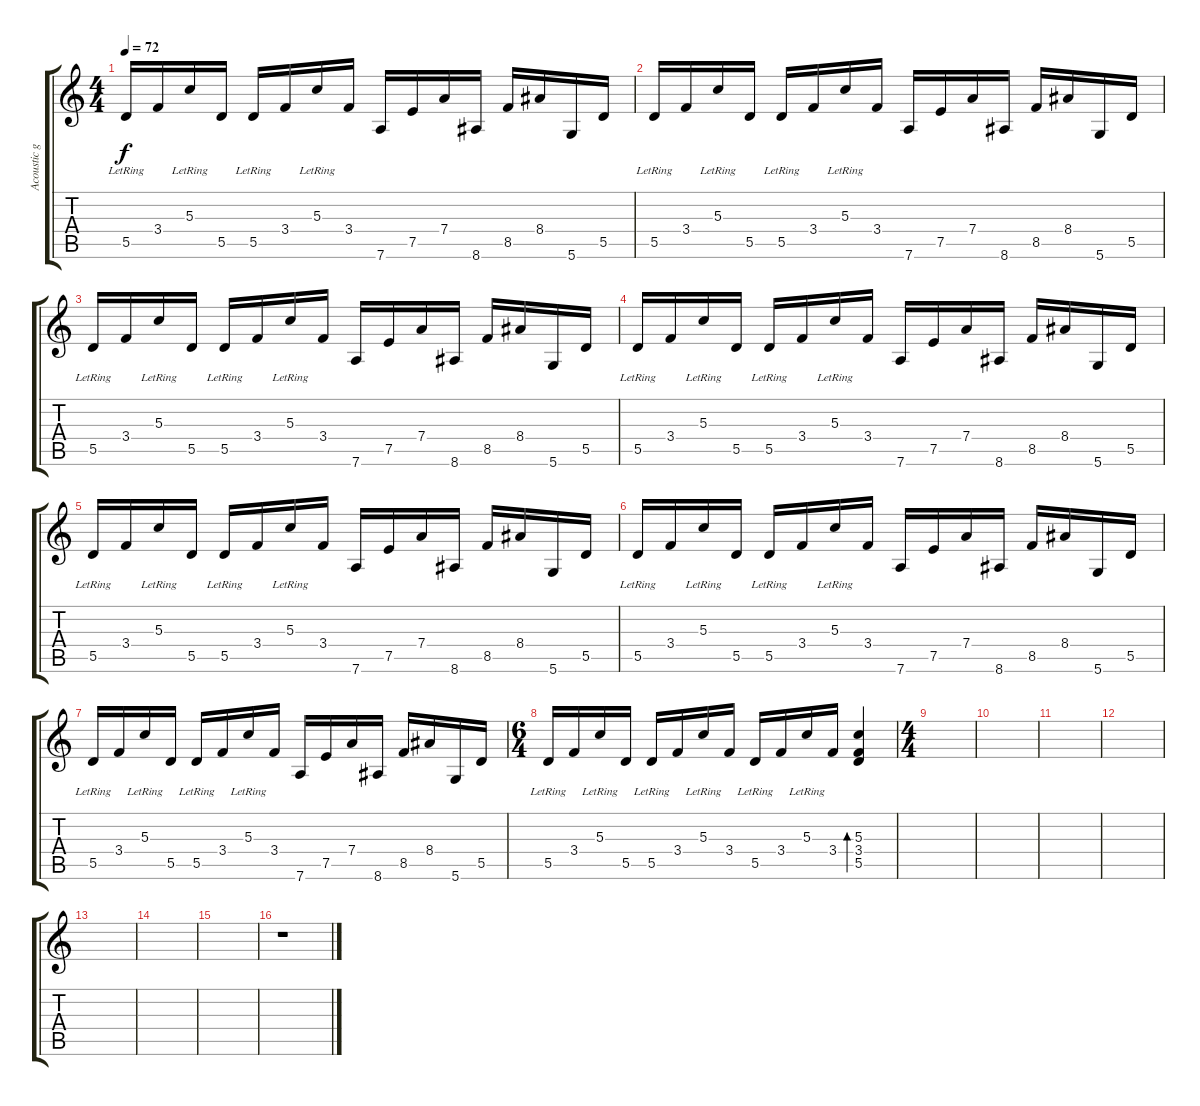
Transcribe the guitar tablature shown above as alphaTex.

\track ("Acoustic guitar" "Acoustic g") {instrument acousticguitarsteel}
\staff {score tabs}
\tuning (E4 B3 G3 D3 A2 D2) {hide}
\ts (4 4)
\tempo 72
\clef g2
\ks c
5.5{lr}.16{dy f} 3.4.16 5.3{lr}.16 5.5.16 5.5{lr}.16 3.4.16 5.3{lr}.16 3.4.16 7.6.16 7.5.16 7.4.16 8.6.16 8.5.16 8.4.16 5.6.16 5.5.16 |
5.5{lr}.16 3.4.16 5.3{lr}.16 5.5.16 5.5{lr}.16 3.4.16 5.3{lr}.16 3.4.16 7.6.16 7.5.16 7.4.16 8.6.16 8.5.16 8.4.16 5.6.16 5.5.16 |
5.5{lr}.16 3.4.16 5.3{lr}.16 5.5.16 5.5{lr}.16 3.4.16 5.3{lr}.16 3.4.16 7.6.16 7.5.16 7.4.16 8.6.16 8.5.16 8.4.16 5.6.16 5.5.16 |
5.5{lr}.16 3.4.16 5.3{lr}.16 5.5.16 5.5{lr}.16 3.4.16 5.3{lr}.16 3.4.16 7.6.16 7.5.16 7.4.16 8.6.16 8.5.16 8.4.16 5.6.16 5.5.16 |
5.5{lr}.16 3.4.16 5.3{lr}.16 5.5.16 5.5{lr}.16 3.4.16 5.3{lr}.16 3.4.16 7.6.16 7.5.16 7.4.16 8.6.16 8.5.16 8.4.16 5.6.16 5.5.16 |
5.5{lr}.16 3.4.16 5.3{lr}.16 5.5.16 5.5{lr}.16 3.4.16 5.3{lr}.16 3.4.16 7.6.16 7.5.16 7.4.16 8.6.16 8.5.16 8.4.16 5.6.16 5.5.16 |
5.5{lr}.16 3.4.16 5.3{lr}.16 5.5.16 5.5{lr}.16 3.4.16 5.3{lr}.16 3.4.16 7.6.16 7.5.16 7.4.16 8.6.16 8.5.16 8.4.16 5.6.16 5.5.16 |
\ts (6 4)
5.5{lr}.16 3.4.16 5.3{lr}.16 5.5.16 5.5{lr}.16 3.4.16 5.3{lr}.16 3.4.16 5.5{lr}.16 3.4.16 5.3{lr}.16 3.4.16 (5.3 3.4 5.5).4{bd 60} |
\ts (4 4)
|
|
|
|
|
|
|
r.1
